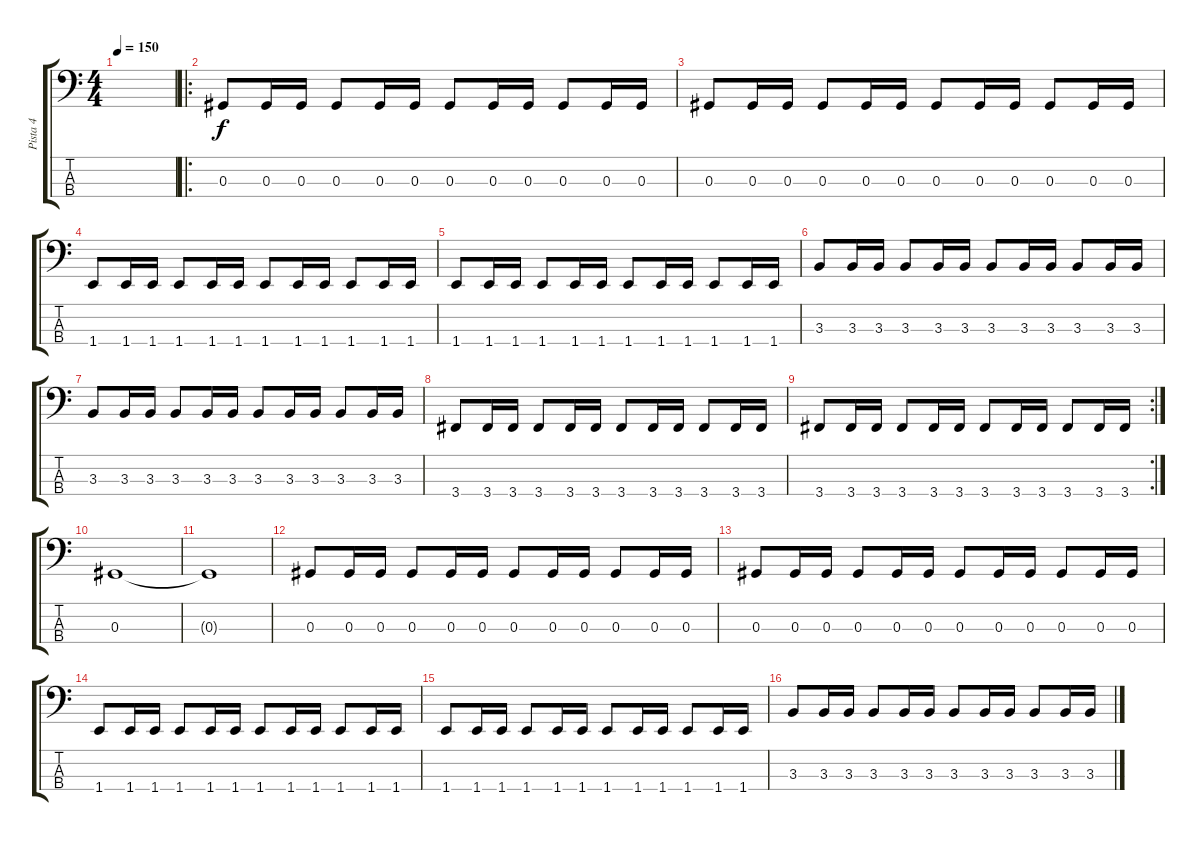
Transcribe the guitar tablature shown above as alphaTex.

\track ("Pista 4" "Pista 4") {instrument electricbassfinger}
\staff {score tabs}
\tuning (Gb2 Db2 Ab1 Eb1) {hide}
\ts (4 4)
\tempo 150
\clef f4
\ks c
|
\ro
0.3.8 0.3.16 0.3.16 0.3.8 0.3.16 0.3.16 0.3.8 0.3.16 0.3.16 0.3.8 0.3.16 0.3.16 |
0.3.8 0.3.16 0.3.16 0.3.8 0.3.16 0.3.16 0.3.8 0.3.16 0.3.16 0.3.8 0.3.16 0.3.16 |
1.4.8 1.4.16 1.4.16 1.4.8 1.4.16 1.4.16 1.4.8 1.4.16 1.4.16 1.4.8 1.4.16 1.4.16 |
1.4.8 1.4.16 1.4.16 1.4.8 1.4.16 1.4.16 1.4.8 1.4.16 1.4.16 1.4.8 1.4.16 1.4.16 |
3.3.8 3.3.16 3.3.16 3.3.8 3.3.16 3.3.16 3.3.8 3.3.16 3.3.16 3.3.8 3.3.16 3.3.16 |
3.3.8 3.3.16 3.3.16 3.3.8 3.3.16 3.3.16 3.3.8 3.3.16 3.3.16 3.3.8 3.3.16 3.3.16 |
3.4.8 3.4.16 3.4.16 3.4.8 3.4.16 3.4.16 3.4.8 3.4.16 3.4.16 3.4.8 3.4.16 3.4.16 |
\rc 2
3.4.8 3.4.16 3.4.16 3.4.8 3.4.16 3.4.16 3.4.8 3.4.16 3.4.16 3.4.8 3.4.16 3.4.16 |
0.3.1 |
0.3{t}.1 |
0.3.8 0.3.16 0.3.16 0.3.8 0.3.16 0.3.16 0.3.8 0.3.16 0.3.16 0.3.8 0.3.16 0.3.16 |
0.3.8 0.3.16 0.3.16 0.3.8 0.3.16 0.3.16 0.3.8 0.3.16 0.3.16 0.3.8 0.3.16 0.3.16 |
1.4.8 1.4.16 1.4.16 1.4.8 1.4.16 1.4.16 1.4.8 1.4.16 1.4.16 1.4.8 1.4.16 1.4.16 |
1.4.8 1.4.16 1.4.16 1.4.8 1.4.16 1.4.16 1.4.8 1.4.16 1.4.16 1.4.8 1.4.16 1.4.16 |
3.3.8 3.3.16 3.3.16 3.3.8 3.3.16 3.3.16 3.3.8 3.3.16 3.3.16 3.3.8 3.3.16 3.3.16
